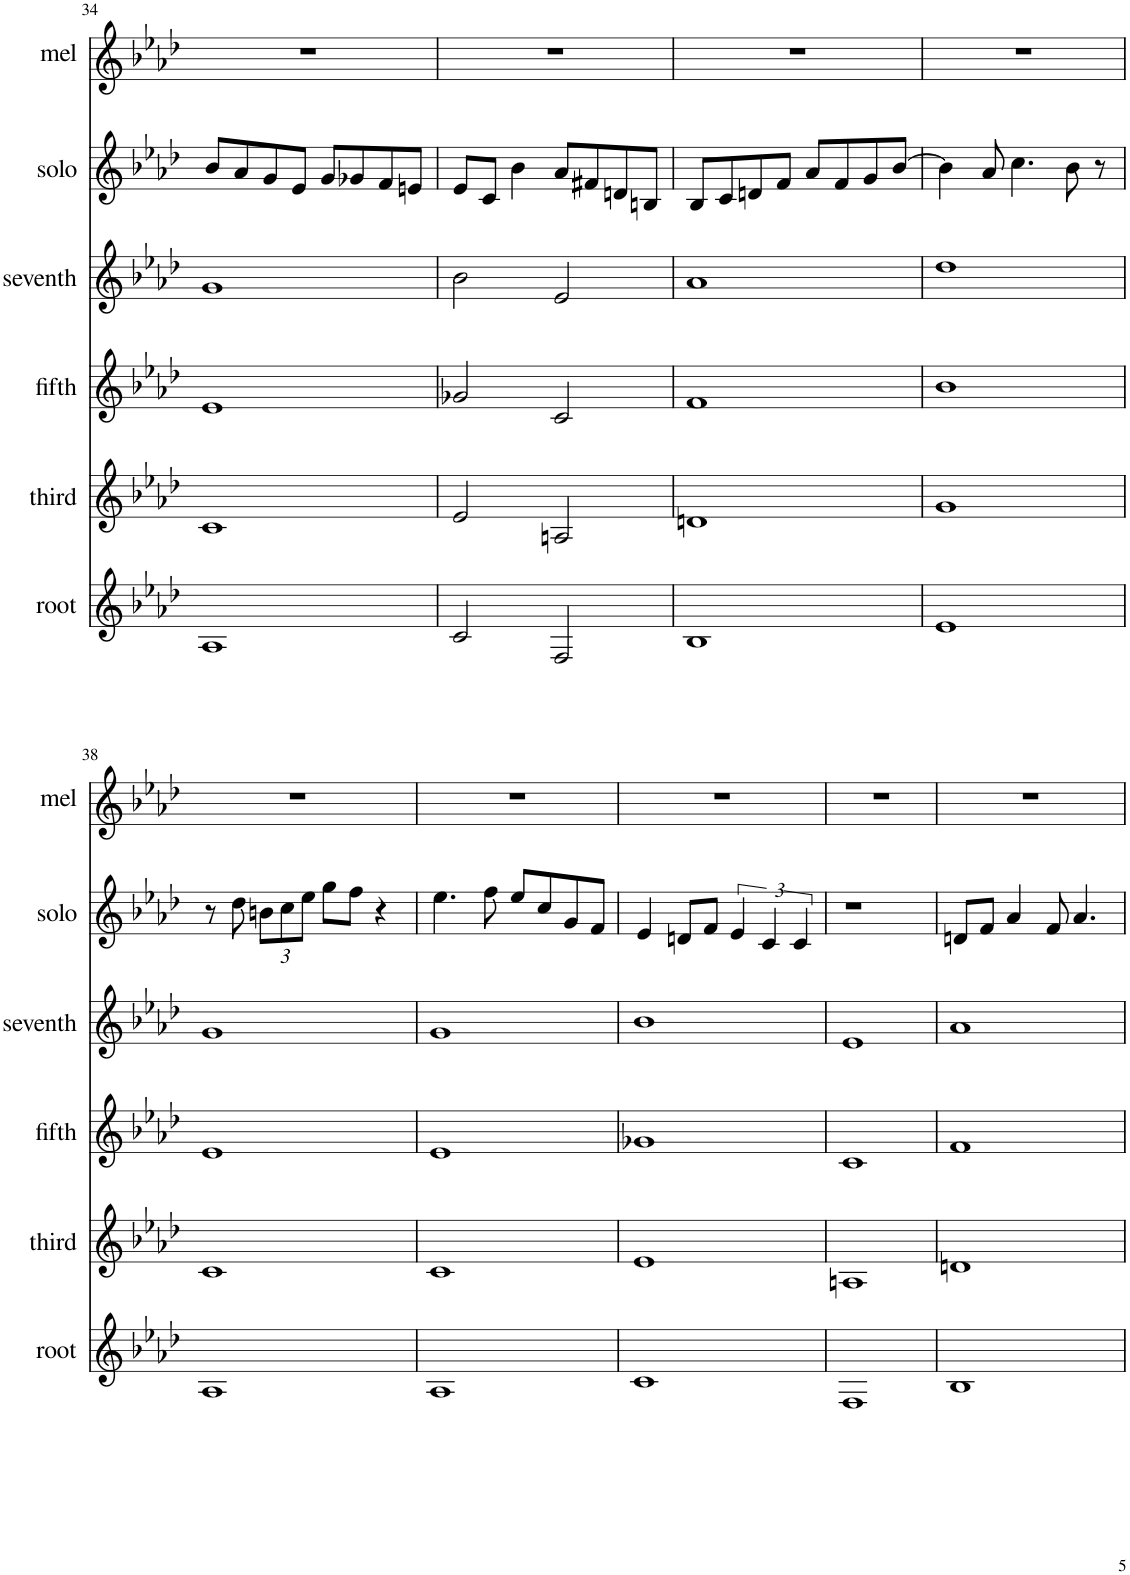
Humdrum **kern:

**kern	**kern	**kern	**kern	**kern	**kern
*part6	*part5	*part4	*part3	*part2	*part1
*staff6	*staff5	*staff4	*staff3	*staff2	*staff1
*I"root	*I"third	*I"fifth	*I"seventh	*I"solo	*I"mel
*I'root	*I'third	*I'fifth	*I'seventh	*I'solo	*I'mel
!!LO:PB:g=z
*clefG2	*clefG2	*clefG2	*clefG2	*clefG2	*clefG2
*k[b-e-a-d-]	*k[b-e-a-d-]	*k[b-e-a-d-]	*k[b-e-a-d-]	*k[b-e-a-d-]	*k[b-e-a-d-]
*M4/4	*M4/4	*M4/4	*M4/4	*M4/4	*M4/4
=34	=34	=34	=34	=34	=34
1A-	1c	1e-	1g	8b-/L	1r
.	.	.	.	8a-/	.
.	.	.	.	8g/	.
.	.	.	.	8e-/J	.
.	.	.	.	8g/L	.
.	.	.	.	8g-X/	.
.	.	.	.	8f/	.
.	.	.	.	8en/J	.
=35	=35	=35	=35	=35	=35
2c/	2e-/	2g-X/	2b-\	8e-/L	1r
.	.	.	.	8c/J	.
.	.	.	.	4b-\	.
2F/	2An/	2c/	2e-/	8a-/L	.
.	.	.	.	8f#X/	.
.	.	.	.	8dn/	.
.	.	.	.	8Bn/J	.
=36	=36	=36	=36	=36	=36
1B-	1dn	1f	1a-	8B-/L	1r
.	.	.	.	8c/	.
.	.	.	.	8dn/	.
.	.	.	.	8f/J	.
.	.	.	.	8a-/L	.
.	.	.	.	8f/	.
.	.	.	.	8g/	.
.	.	.	.	[8b-/J	.
=37	=37	=37	=37	=37	=37
1e-	1g	1b-	1dd-	4b-\]	1r
.	.	.	.	8a-/	.
.	.	.	.	4.cc\	.
.	.	.	.	8b-\	.
.	.	.	.	8r	.
!!LO:LB:g=z
=38	=38	=38	=38	=38	=38
1A-	1c	1e-	1g	8r	1r
.	.	.	.	8dd-\	.
*	*	*	*	*Xbrackettup	*
.	.	.	.	12bn\L	.
.	.	.	.	12cc\	.
.	.	.	.	12ee-\J	.
.	.	.	.	8gg\L	.
.	.	.	.	8ff\J	.
.	.	.	.	4r	.
=39	=39	=39	=39	=39	=39
1A-	1c	1e-	1g	4.ee-\	1r
.	.	.	.	8ff\	.
.	.	.	.	8ee-/L	.
.	.	.	.	8cc/	.
.	.	.	.	8g/	.
.	.	.	.	8f/J	.
=40	=40	=40	=40	=40	=40
1c	1e-	1g-X	1b-	4e-/	1r
.	.	.	.	8dn/L	.
.	.	.	.	8f/J	.
*	*	*	*	*brackettup	*
.	.	.	.	6e-/	.
.	.	.	.	6c/	.
.	.	.	.	6c/	.
=41	=41	=41	=41	=41	=41
1F	1An	1c	1e-	1r	1r
=42	=42	=42	=42	=42	=42
1B-	1dn	1f	1a-	8dn/L	1r
.	.	.	.	8f/J	.
.	.	.	.	4a-/	.
.	.	.	.	8f/	.
.	.	.	.	4.a-/	.
=	=	=	=	=	=
*-	*-	*-	*-	*-	*-
